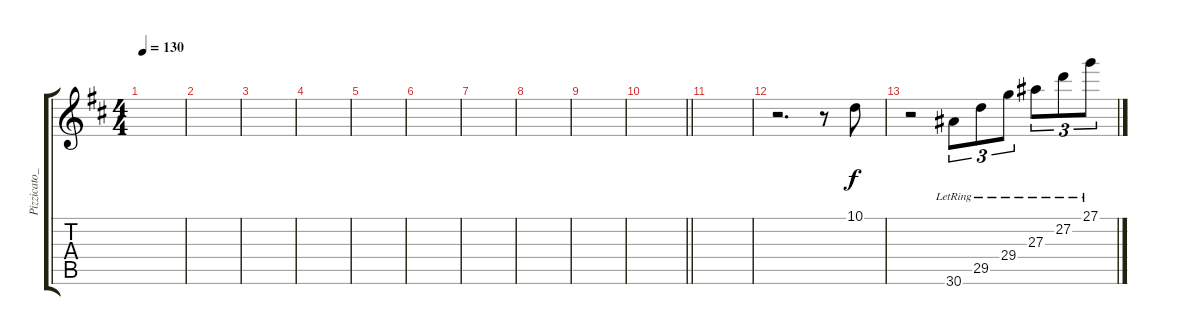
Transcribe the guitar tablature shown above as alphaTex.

\track ("Pizzicato_Vibra" "Pizzicato_") {solo instrument pizzicatostrings}
\staff {score tabs}
\tuning (E4 B3 G3 D3 A2 E2) {hide}
\ts (4 4)
\tempo 130
\clef g2
\ks d
|
|
|
|
|
|
|
|
|
\barLineRight lightlight
|
|
r.2{d instrument vibraphone} r.8 10.1.8 |
r.2 30.6{lr}.8{tu (3 2)} 29.5{lr}.8{tu (3 2)} 29.4{lr}.8{tu (3 2)} 27.3{lr}.8{tu (3 2)} 27.2{lr}.8{tu (3 2)} 27.1{lr}.8{tu (3 2)}
